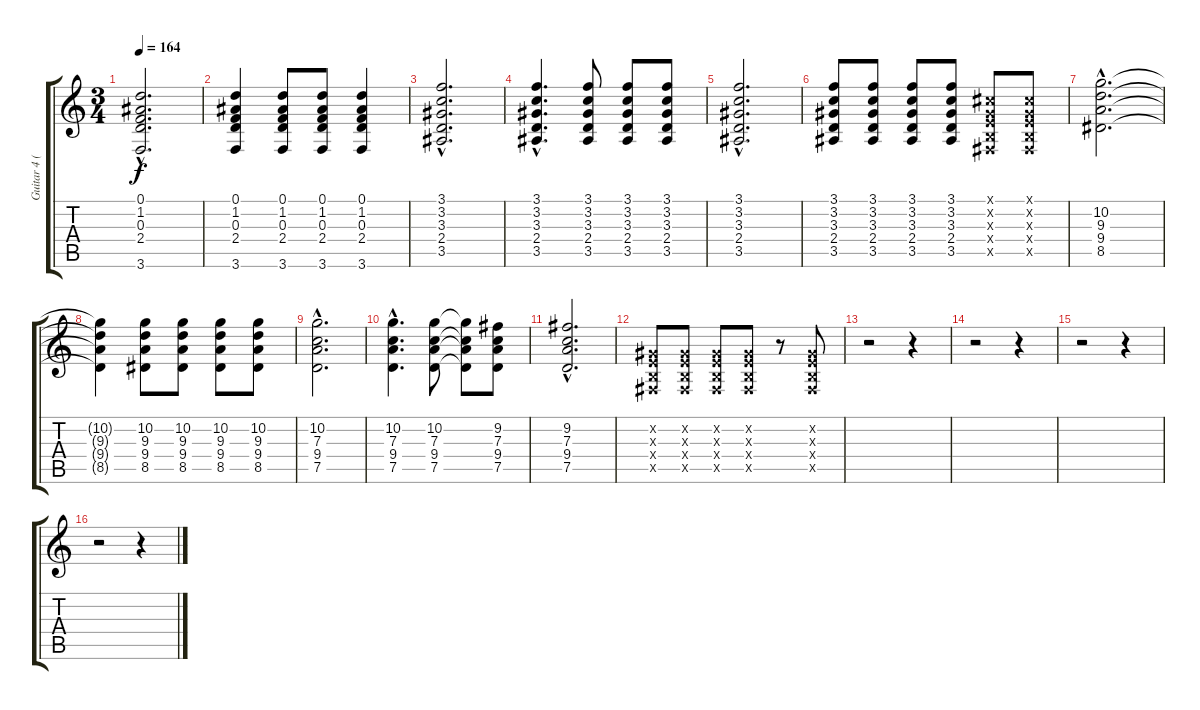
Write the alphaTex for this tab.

\track ("Guitar 4 (Acoustic)" "Guitar 4 (") {instrument acousticguitarsteel}
\staff {score tabs}
\tuning (D4 A3 F3 C3 G2 D2) {hide}
\ts (3 4)
\tempo 164
\clef g2
\ks c
(0.1{hac} 1.2{hac} 0.3{hac} 2.4{hac} 3.6{hac}).2{d dy f} |
(0.1 1.2 0.3 2.4 3.6).4 (0.1 1.2 0.3 2.4 3.6).8 (0.1 1.2 0.3 2.4 3.6).8 (0.1 1.2 0.3 2.4 3.6).4 |
(3.1{hac} 3.2{hac} 3.3{hac} 2.4{hac} 3.5{hac}).2{d} |
(3.1{hac} 3.2{hac} 3.3{hac} 2.4{hac} 3.5{hac}).4{d} (3.1 3.2 3.3 2.4 3.5).8 (3.1 3.2 3.3 2.4 3.5).8 (3.1 3.2 3.3 2.4 3.5).8 |
(3.1{hac} 3.2{hac} 3.3{hac} 2.4{hac} 3.5{hac}).2{d} |
(3.1 3.2 3.3 2.4 3.5).8 (3.1 3.2 3.3 2.4 3.5).8 (3.1 3.2 3.3 2.4 3.5).8 (3.1 3.2 3.3 2.4 3.5).8 (-1.1{x} -1.2{x} -1.3{x} -1.4{x} -1.5{x}).8 (-1.1{x} -1.2{x} -1.3{x} -1.4{x} -1.5{x}).8 |
(10.2{hac} 9.3{hac} 9.4{hac} 8.5{hac}).2{d} |
(10.2{t} 9.3{t} 9.4{t} 8.5{t}).4 (10.2 9.3 9.4 8.5).8 (10.2 9.3 9.4 8.5).8 (10.2 9.3 9.4 8.5).8 (10.2 9.3 9.4 8.5).8 |
(10.2{hac} 7.3{hac} 9.4{hac} 7.5{hac}).2{d} |
(10.2{hac} 7.3{hac} 9.4{hac} 7.5{hac}).4{d} (10.2 7.3 9.4 7.5).8 (10.2{t} 7.3{t} 9.4{t} 7.5{t}).8 (9.2 7.3 9.4 7.5).8 |
(9.2{hac} 7.3{hac} 9.4{hac} 7.5{hac}).2{d} |
(-1.2{x} -1.3{x} -1.4{x} -1.5{x}).8 (-1.2{x} -1.3{x} -1.4{x} -1.5{x}).8 (-1.2{x} -1.3{x} -1.4{x} -1.5{x}).8 (-1.2{x} -1.3{x} -1.4{x} -1.5{x}).8 r.8 (-1.2{x} -1.3{x} -1.4{x} -1.5{x}).8 |
r.2 r.4 |
r.2 r.4 |
r.2 r.4 |
r.2 r.4
